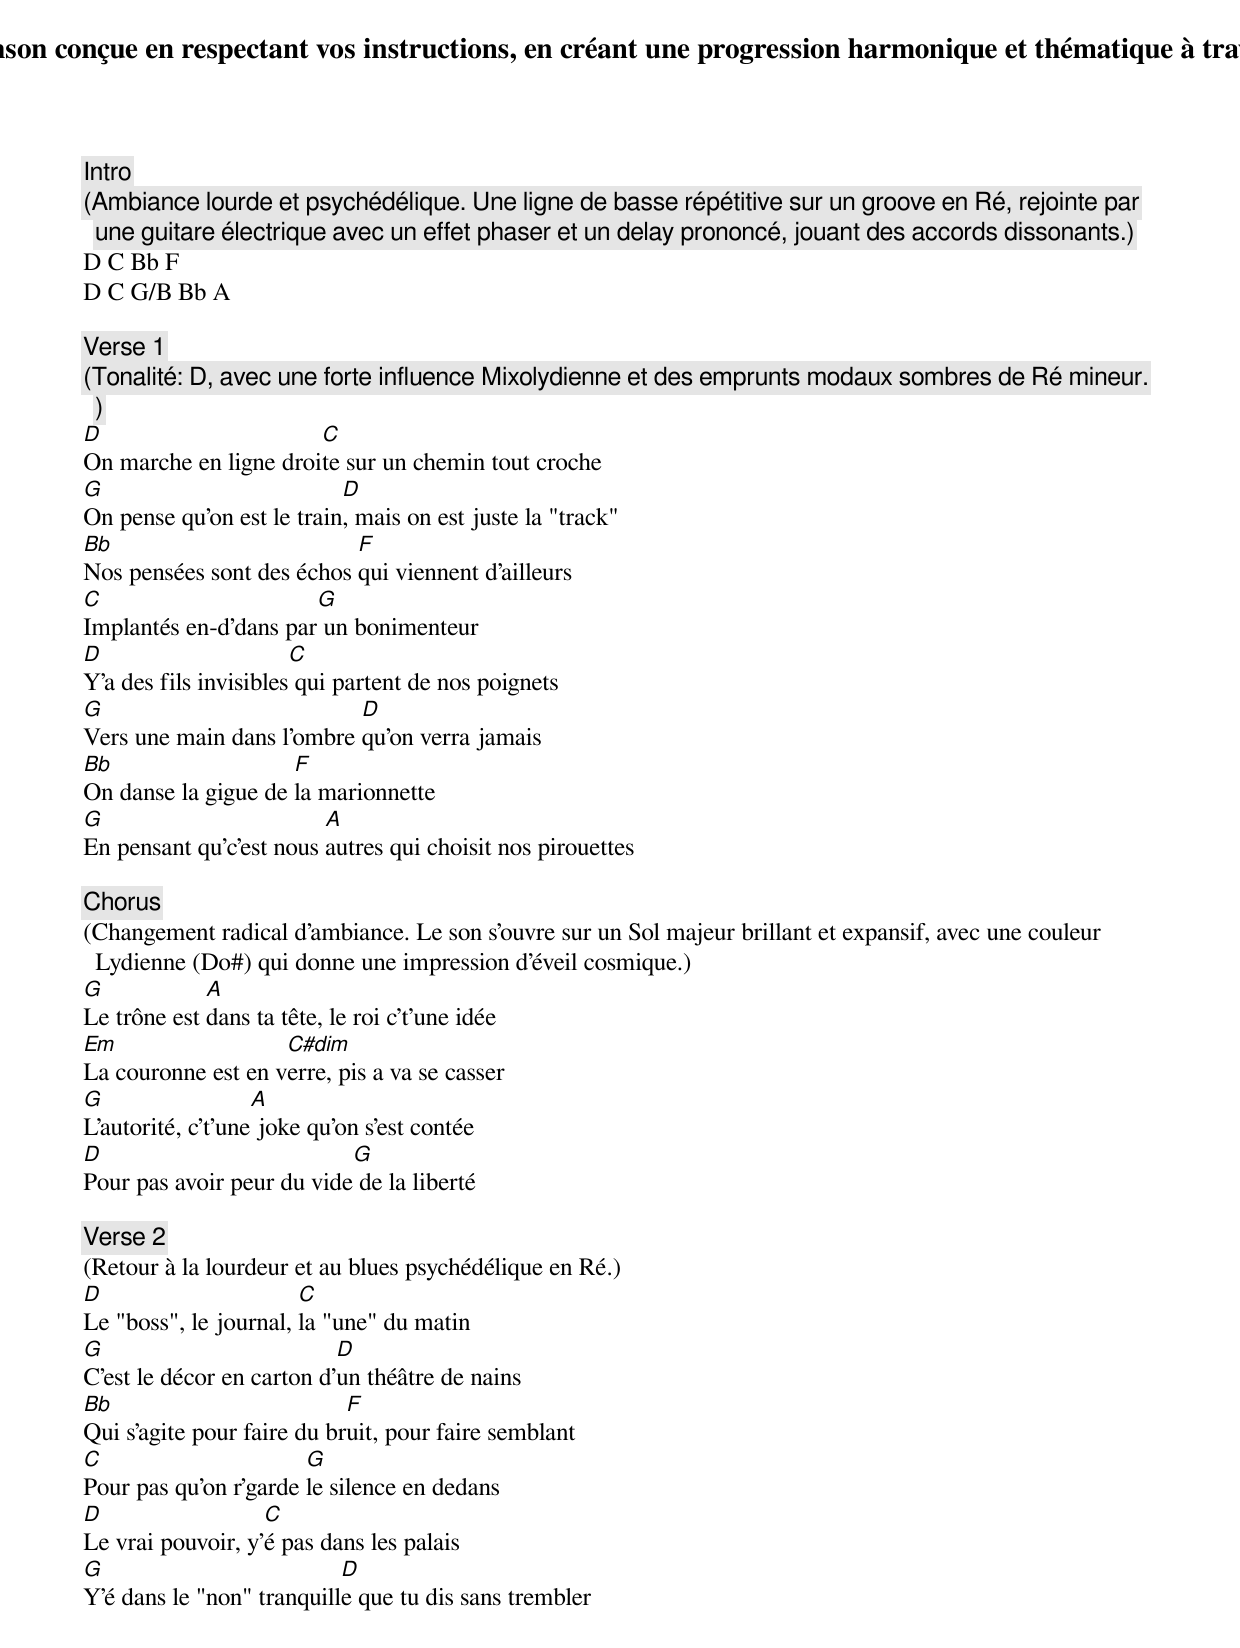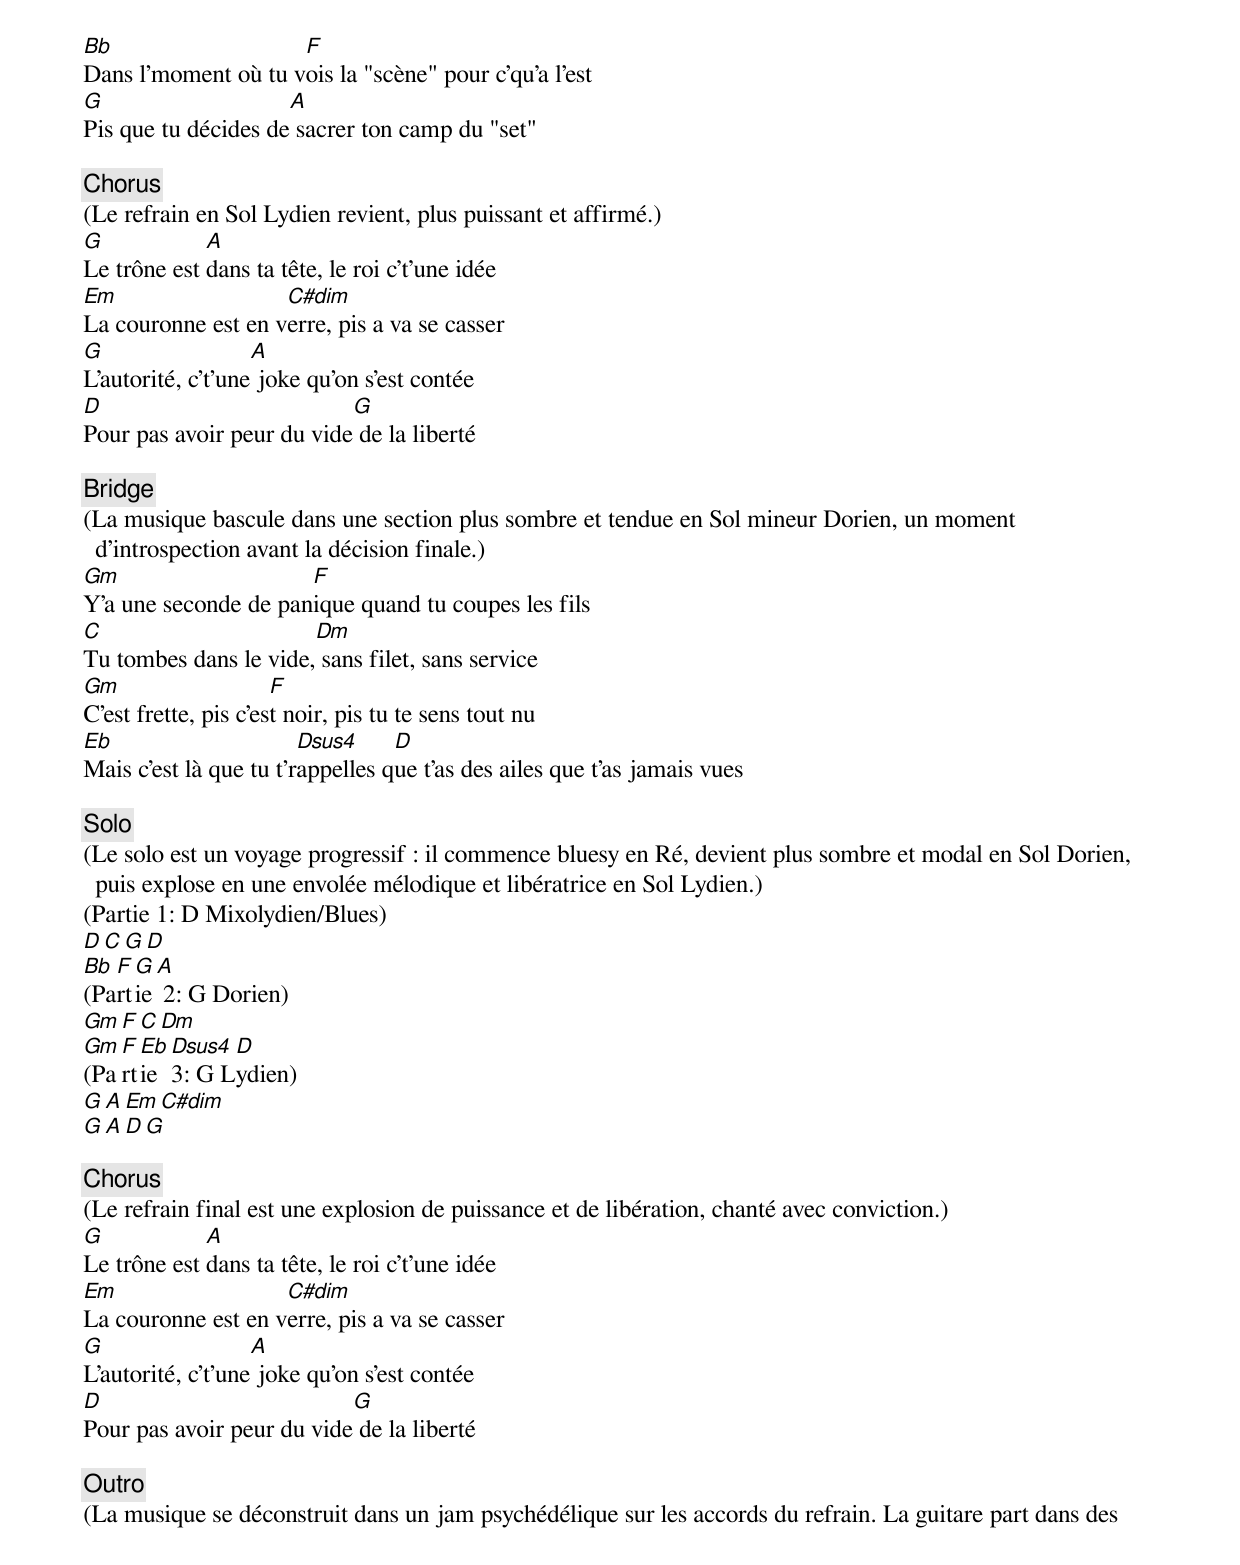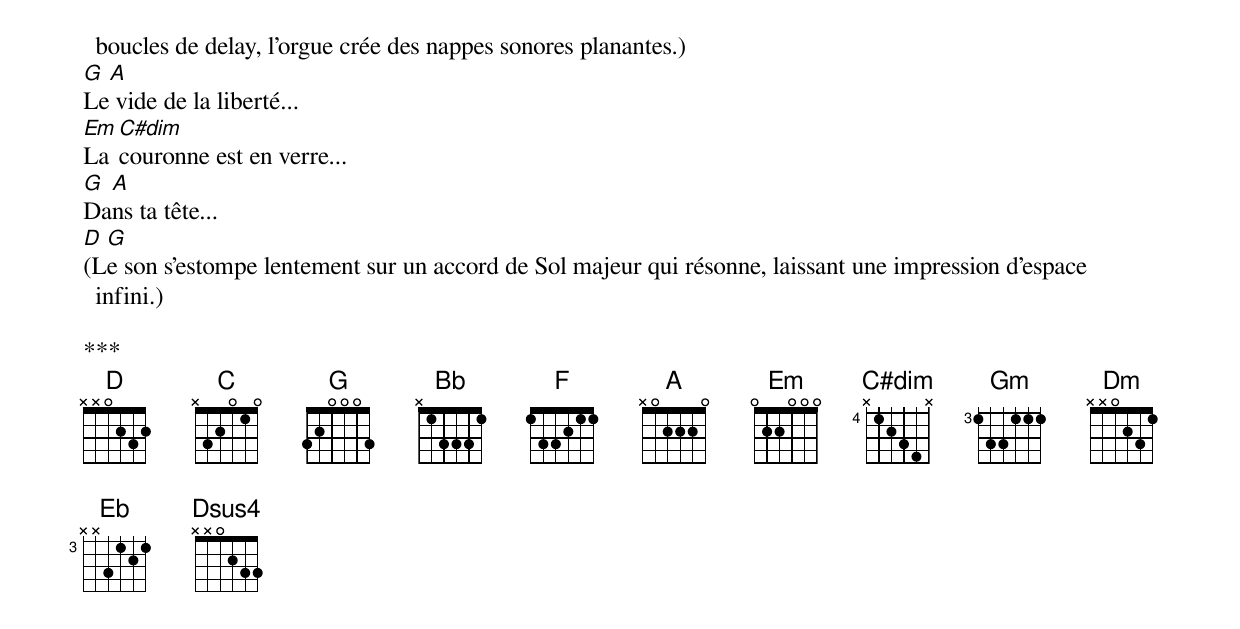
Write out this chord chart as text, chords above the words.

Absolument. Voici une chanson conçue en respectant vos instructions, en créant une progression harmonique et thématique à travers les différentes sections.

[Intro]
(Ambiance lourde et psychédélique. Une ligne de basse répétitive sur un groove en Ré, rejointe par une guitare électrique avec un effet phaser et un delay prononcé, jouant des accords dissonants.)
D C Bb F
D C G/B Bb A

[Verse 1]
(Tonalité: D, avec une forte influence Mixolydienne et des emprunts modaux sombres de Ré mineur.)
D                      C
On marche en ligne droite sur un chemin tout croche
G                          D
On pense qu'on est le train, mais on est juste la "track"
Bb                         F
Nos pensées sont des échos qui viennent d'ailleurs
C                      G
Implantés en-d'dans par un bonimenteur
D                      C
Y'a des fils invisibles qui partent de nos poignets
G                          D
Vers une main dans l'ombre qu'on verra jamais
Bb                   F
On danse la gigue de la marionnette
G                        A
En pensant qu'c'est nous autres qui choisit nos pirouettes

[Chorus]
(Changement radical d'ambiance. Le son s'ouvre sur un Sol majeur brillant et expansif, avec une couleur Lydienne (Do#) qui donne une impression d'éveil cosmique.)
G            A
Le trône est dans ta tête, le roi c't'une idée
Em                  C#dim
La couronne est en verre, pis a va se casser
G                  A
L'autorité, c't'une joke qu'on s'est contée
D                          G
Pour pas avoir peur du vide de la liberté

[Verse 2]
(Retour à la lourdeur et au blues psychédélique en Ré.)
D                      C
Le "boss", le journal, la "une" du matin
G                          D
C'est le décor en carton d'un théâtre de nains
Bb                          F
Qui s'agite pour faire du bruit, pour faire semblant
C                      G
Pour pas qu'on r'garde le silence en dedans
D                  C
Le vrai pouvoir, y'é pas dans les palais
G                          D
Y'é dans le "non" tranquille que tu dis sans trembler
Bb                   F
Dans l'moment où tu vois la "scène" pour c'qu'a l'est
G                    A
Pis que tu décides de sacrer ton camp du "set"

[Chorus]
(Le refrain en Sol Lydien revient, plus puissant et affirmé.)
G            A
Le trône est dans ta tête, le roi c't'une idée
Em                  C#dim
La couronne est en verre, pis a va se casser
G                  A
L'autorité, c't'une joke qu'on s'est contée
D                          G
Pour pas avoir peur du vide de la liberté

[Bridge]
(La musique bascule dans une section plus sombre et tendue en Sol mineur Dorien, un moment d'introspection avant la décision finale.)
Gm                    F
Y'a une seconde de panique quand tu coupes les fils
C                      Dm
Tu tombes dans le vide, sans filet, sans service
Gm                    F
C'est frette, pis c'est noir, pis tu te sens tout nu
Eb                      Dsus4     D
Mais c'est là que tu t'rappelles que t'as des ailes que t'as jamais vues

[Solo]
(Le solo est un voyage progressif : il commence bluesy en Ré, devient plus sombre et modal en Sol Dorien, puis explose en une envolée mélodique et libératrice en Sol Lydien.)
(Partie 1: D Mixolydien/Blues)
D C G D
Bb F G A
(Partie 2: G Dorien)
Gm F C Dm
Gm F Eb Dsus4 D
(Partie 3: G Lydien)
G A Em C#dim
G A D G

[Chorus]
(Le refrain final est une explosion de puissance et de libération, chanté avec conviction.)
G            A
Le trône est dans ta tête, le roi c't'une idée
Em                  C#dim
La couronne est en verre, pis a va se casser
G                  A
L'autorité, c't'une joke qu'on s'est contée
D                          G
Pour pas avoir peur du vide de la liberté

[Outro]
(La musique se déconstruit dans un jam psychédélique sur les accords du refrain. La guitare part dans des boucles de delay, l'orgue crée des nappes sonores planantes.)
G A
Le vide de la liberté...
Em C#dim
La couronne est en verre...
G A
Dans ta tête...
D G
(Le son s'estompe lentement sur un accord de Sol majeur qui résonne, laissant une impression d'espace infini.)

***
